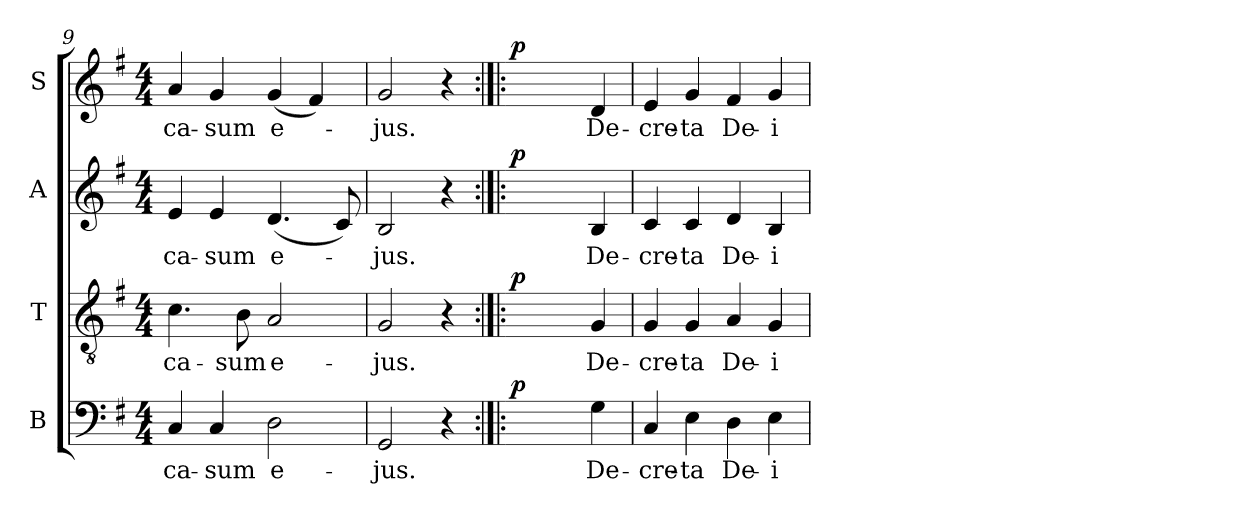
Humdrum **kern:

**kern	**text	**dynam	**kern	**text	**dynam	**kern	**text	**dynam	**kern	**text	**dynam
*part4	*part4	*part4	*part3	*part3	*part3	*part2	*part2	*part2	*part1	*part1	*part1
*staff4	*staff4	*staff4	*staff3	*staff3	*staff3	*staff2	*staff2	*staff2	*staff1	*staff1	*staff1
*I"B	*	*	*I"T	*	*	*I"A	*	*	*I"S	*	*
*I'B.	*	*	*I'T.	*	*	*I'A.	*	*	*I'S.	*	*
*clefF4	*	*	*clefGv2	*	*	*clefG2	*	*	*clefG2	*	*
*	*	*	*ITrd7c12	*	*	*	*	*	*	*	*
*k[f#]	*	*	*k[f#]	*	*	*k[f#]	*	*	*k[f#]	*	*
*G:	*	*	*G:	*	*	*G:	*	*	*G:	*	*
*M4/4	*	*	*M4/4	*	*	*M4/4	*	*	*M4/4	*	*
=9	=9	=9	=9	=9	=9	=9	=9	=9	=9	=9	=9
!	!LO:LY:b:color=#000000	!	!	!	!	!	!	!	!	!	!
!	!	!	!	!LO:LY:b:color=#000000	!	!	!	!	!	!	!
!	!	!	!	!	!	!	!LO:LY:b:color=#000000	!	!	!	!
!	!	!	!	!	!	!	!	!	!	!LO:LY:b:color=#000000	!
4Ci/	-ca-	.	4.Ci\	-ca-	.	4ei/	-ca-	.	4ai/	-ca-	.
!	!LO:LY:b:color=#000000	!	!	!	!	!	!	!	!	!	!
!	!	!	!	!	!	!	!LO:LY:b:color=#000000	!	!	!	!
!	!	!	!	!	!	!	!	!	!	!LO:LY:b:color=#000000	!
4Ci/	-sum	.	.	.	.	4ei/	-sum	.	4gi/	-sum	.
!	!	!	!	!LO:LY:b:color=#000000	!	!	!	!	!	!	!
.	.	.	8BBi\	-sum	.	.	.	.	.	.	.
!	!LO:LY:b:color=#000000	!	!	!	!	!	!	!	!	!	!
!	!	!	!	!LO:LY:b:color=#000000	!	!	!	!	!	!	!
!	!	!	!	!	!	!	!LO:LY:b:color=#000000	!	!	!	!
!	!	!	!	!	!	!	!	!	!	!LO:LY:b:color=#000000	!
2Di\	e-	.	2AAi/	e-	.	(4.di/	e-	.	(4gi/	e-	.
.	.	.	.	.	.	.	.	.	4f#i/)	.	.
.	.	.	.	.	.	8ci/)	.	.	.	.	.
=10	=10	=10	=10	=10	=10	=10	=10	=10	=10	=10	=10
!	!LO:LY:b:color=#000000	!	!	!	!	!	!	!	!	!	!
!	!	!	!	!LO:LY:b:color=#000000	!	!	!	!	!	!	!
!	!	!	!	!	!	!	!LO:LY:b:color=#000000	!	!	!	!
!	!	!	!	!	!	!	!	!	!	!LO:LY:b:color=#000000	!
2GGi/	-jus.	.	2GGi/	-jus.	.	2Bi/	-jus.	.	2gi/	-jus.	.
4r	.	.	4r	.	.	4r	.	.	4r	.	.
!!LO:PB:g=z
=11:|!|:	=11:|!|:	=11:|!|:	=11:|!|:	=11:|!|:	=11:|!|:	=11:|!|:	=11:|!|:	=11:|!|:	=11:|!|:	=11:|!|:	=11:|!|:
2.ryy	.	p	2.ryy	.	p	2.ryy	.	p	2.ryy	.	p
!	!LO:LY:b:color=#000000	!	!	!	!	!	!	!	!	!	!
!	!	!	!	!LO:LY:b:color=#000000	!	!	!	!	!	!	!
!	!	!	!	!	!	!	!LO:LY:b:color=#000000	!	!	!	!
!	!	!	!	!	!	!	!	!	!	!LO:LY:b:color=#000000	!
4Gi\	De-	.	4GGi/	De-	.	4Bi/	De-	.	4di/	De-	.
=12	=12	=12	=12	=12	=12	=12	=12	=12	=12	=12	=12
!	!LO:LY:b:color=#000000	!	!	!	!	!	!	!	!	!	!
!	!	!	!	!LO:LY:b:color=#000000	!	!	!	!	!	!	!
!	!	!	!	!	!	!	!LO:LY:b:color=#000000	!	!	!	!
!	!	!	!	!	!	!	!	!	!	!LO:LY:b:color=#000000	!
4Ci/	-cre-	.	4GGi/	-cre-	.	4ci/	-cre-	.	4ei/	-cre-	.
!	!LO:LY:b:color=#000000	!	!	!	!	!	!	!	!	!	!
!	!	!	!	!LO:LY:b:color=#000000	!	!	!	!	!	!	!
!	!	!	!	!	!	!	!LO:LY:b:color=#000000	!	!	!	!
!	!	!	!	!	!	!	!	!	!	!LO:LY:b:color=#000000	!
4Ei\	-ta	.	4GGi/	-ta	.	4ci/	-ta	.	4gi/	-ta	.
!	!LO:LY:b:color=#000000	!	!	!	!	!	!	!	!	!	!
!	!	!	!	!LO:LY:b:color=#000000	!	!	!	!	!	!	!
!	!	!	!	!	!	!	!LO:LY:b:color=#000000	!	!	!	!
!	!	!	!	!	!	!	!	!	!	!LO:LY:b:color=#000000	!
4Di\	De-	.	4AAi/	De-	.	4di/	De-	.	4f#i/	De-	.
!	!LO:LY:b:color=#000000	!	!	!	!	!	!	!	!	!	!
!	!	!	!	!LO:LY:b:color=#000000	!	!	!	!	!	!	!
!	!	!	!	!	!	!	!LO:LY:b:color=#000000	!	!	!	!
!	!	!	!	!	!	!	!	!	!	!LO:LY:b:color=#000000	!
4Ei\	-i	.	4GGi/	-i	.	4Bi/	-i	.	4gi/	-i	.
=	=	=	=	=	=	=	=	=	=	=	=
*-	*-	*-	*-	*-	*-	*-	*-	*-	*-	*-	*-
